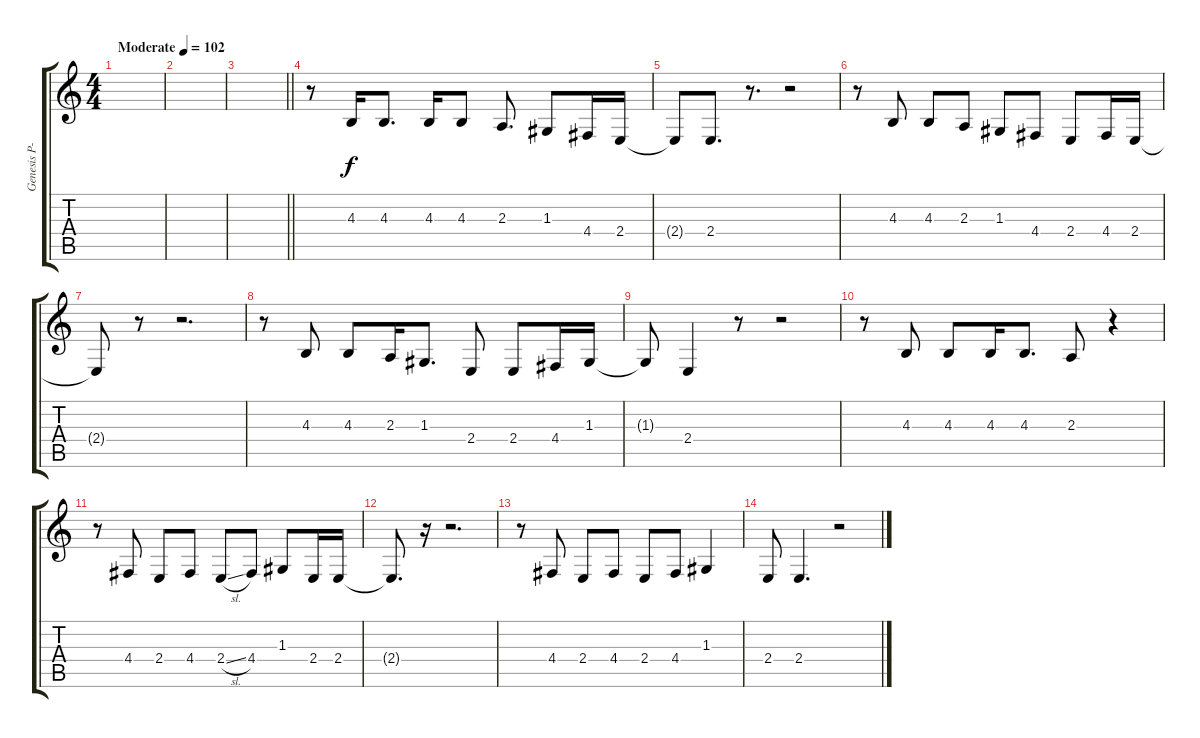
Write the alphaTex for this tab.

\track ("Genesis P-Orridge" "Genesis P-") {instrument ocarina}
\staff {score tabs}
\tuning (E4 B3 G3 D3 A2 E2) {hide}
\ts (4 4)
\tempo (102 "Moderate")
\clef g2
\ks c
|
|
\barLineRight lightlight
|
\section ("" "")
r.8 4.3.16 4.3.8{d} 4.3.16 4.3.8 2.3.8{d} 1.3.8 4.4.16 2.4.16 |
2.4{t}.8 2.4.8{d} r.8{d} r.2 |
r.8 4.3.8 4.3.8 2.3.8 1.3.8 4.4.8 2.4.8 4.4.16 2.4.16 |
2.4{t}.8 r.8 r.2{d} |
r.8 4.3.8 4.3.8 2.3.16 1.3.8{d} 2.4.8 2.4.8 4.4.16 1.3.16 |
1.3{t}.8 2.4.4 r.8 r.2 |
r.8 4.3.8 4.3.8 4.3.16 4.3.8{d} 2.3.8 r.4 |
r.8 4.4.8 2.4.8 4.4.8 2.4{sl}.8 4.4.8 1.3.8 2.4.16 2.4.16 |
2.4{t}.8{d} r.16 r.2{d} |
r.8 4.4.8 2.4.8 4.4.8 2.4.8 4.4.8 1.3.4 |
2.4.8 2.4.4{d} r.2
